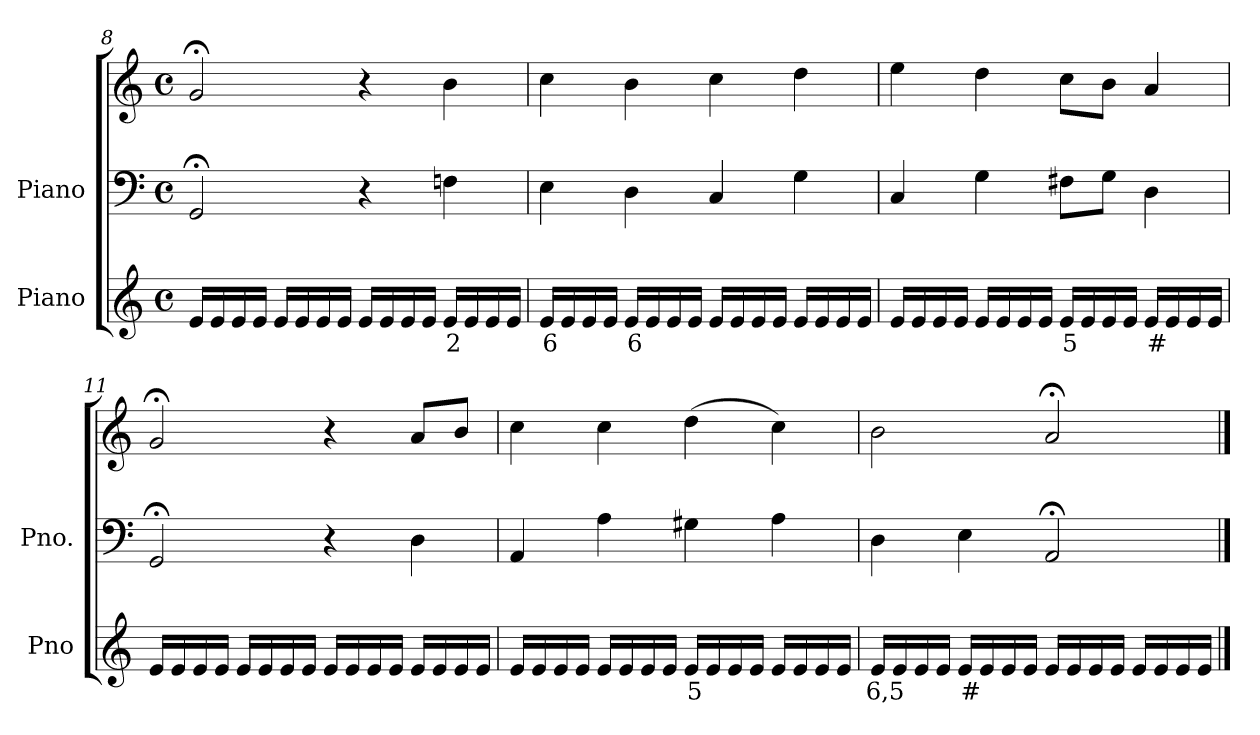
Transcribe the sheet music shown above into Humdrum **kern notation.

**kern	**text	**kern	**kern
*part2	*part2	*part1	*part1
*staff3	*staff3	*staff2	*staff1
*I"Piano	*	*I"Piano	*
*I'Pno	*	*I'Pno.	*
*clefG2	*	*clefF4	*clefG2
*k[]	*	*k[]	*k[]
*M4/4	*	*M4/4	*M4/4
*met(c)	*	*met(c)	*met(c)
=8	=8	=8	=8
16e/LL	.	2GG;</	2g;</
16e/	.	.	.
16e/	.	.	.
16e/JJ	.	.	.
16e/LL	.	.	.
16e/	.	.	.
16e/	.	.	.
16e/JJ	.	.	.
16e/LL	.	4r	4r
16e/	.	.	.
16e/	.	.	.
16e/JJ	.	.	.
!	!LO:LY:b	!	!
16e/LL	2	4Fn\	4b\
16e/	.	.	.
16e/	.	.	.
16e/JJ	.	.	.
=9	=9	=9	=9
!	!LO:LY:b	!	!
16e/LL	6	4E\	4cc\
16e/	.	.	.
16e/	.	.	.
16e/JJ	.	.	.
!	!LO:LY:b	!	!
16e/LL	6	4D\	4b\
16e/	.	.	.
16e/	.	.	.
16e/JJ	.	.	.
16e/LL	.	4C/	4cc\
16e/	.	.	.
16e/	.	.	.
16e/JJ	.	.	.
16e/LL	.	4G\	4dd\
16e/	.	.	.
16e/	.	.	.
16e/JJ	.	.	.
=10	=10	=10	=10
16e/LL	.	4C/	4ee\
16e/	.	.	.
16e/	.	.	.
16e/JJ	.	.	.
16e/LL	.	4G\	4dd\
16e/	.	.	.
16e/	.	.	.
16e/JJ	.	.	.
!	!LO:LY:b	!	!
16e/LL	5	8F#X\L	8cc\L
16e/	.	.	.
16e/	.	8G\J	8b\J
16e/JJ	.	.	.
!	!LO:LY:b	!	!
16e/LL	#	4D\	4a/
16e/	.	.	.
16e/	.	.	.
16e/JJ	.	.	.
=11	=11	=11	=11
16e/LL	.	2GG;</	2g;</
16e/	.	.	.
16e/	.	.	.
16e/JJ	.	.	.
16e/LL	.	.	.
16e/	.	.	.
16e/	.	.	.
16e/JJ	.	.	.
16e/LL	.	4r	4r
16e/	.	.	.
16e/	.	.	.
16e/JJ	.	.	.
16e/LL	.	4D\	8a/L
16e/	.	.	.
16e/	.	.	8b/J
16e/JJ	.	.	.
=12	=12	=12	=12
16e/LL	.	4AA/	4cc\
16e/	.	.	.
16e/	.	.	.
16e/JJ	.	.	.
16e/LL	.	4A\	4cc\
16e/	.	.	.
16e/	.	.	.
16e/JJ	.	.	.
!	!LO:LY:b	!	!
16e/LL	5	4G#X\	(>4dd\
16e/	.	.	.
16e/	.	.	.
16e/JJ	.	.	.
16e/LL	.	4A\	4cc\)
16e/	.	.	.
16e/	.	.	.
16e/JJ	.	.	.
=13	=13	=13	=13
!	!LO:LY:b	!	!
16e/LL	6,5	4D\	2b\
16e/	.	.	.
16e/	.	.	.
16e/JJ	.	.	.
!	!LO:LY:b	!	!
16e/LL	#	4E\	.
16e/	.	.	.
16e/	.	.	.
16e/JJ	.	.	.
16e/LL	.	2AA;</	2a;</
16e/	.	.	.
16e/	.	.	.
16e/JJ	.	.	.
16e/LL	.	.	.
16e/	.	.	.
16e/	.	.	.
16e/JJ	.	.	.
==	==	==	==
*-	*-	*-	*-
